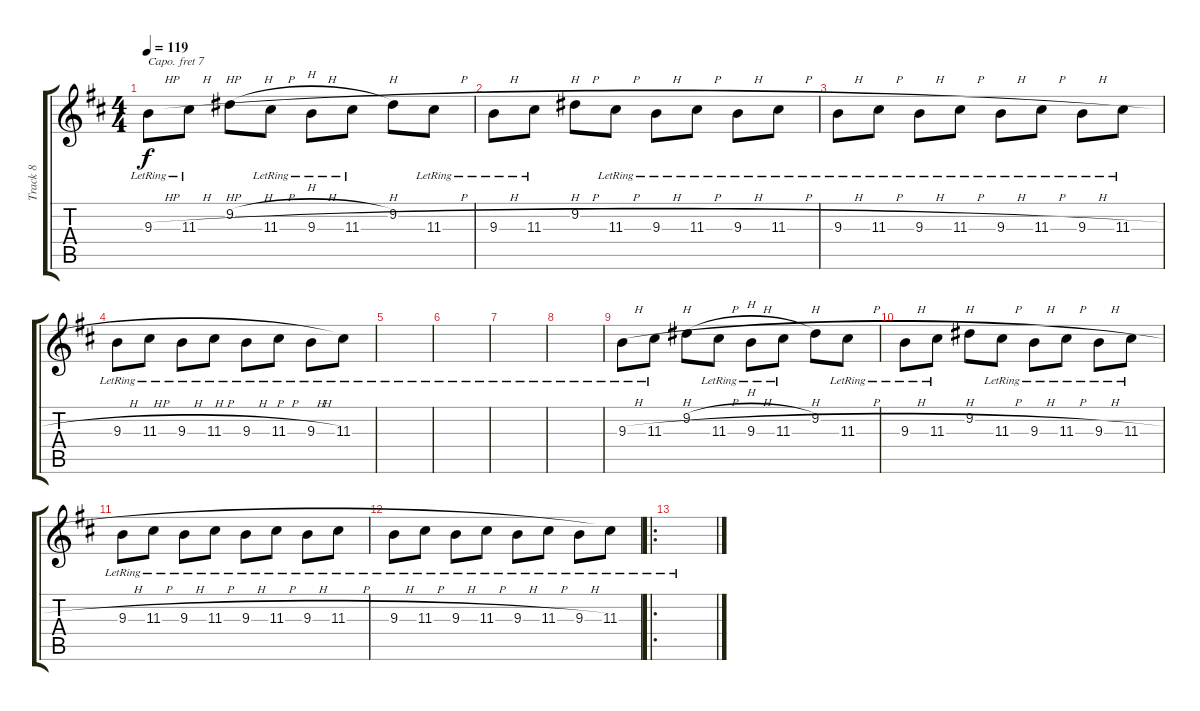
\track ("Track 8" "Track 8") {instrument stringensemble1}
\staff {score tabs}
\capo 7
\tuning (E4 B3 G3 D3 A2 E2) {hide}
\ts (4 4)
\tempo 119
\clef g2
\ks d
9.3{h lr}.8{dy f} 11.3{h lr}.8 9.2{h}.8 11.3{h lr}.8 9.3{h lr}.8 11.3{h lr}.8 9.2.8 11.3{h lr}.8 |
9.3{h lr}.8 11.3{h lr}.8 9.2.8 11.3{h lr}.8 9.3{h lr}.8 11.3{h lr}.8 9.3{h lr}.8 11.3{h lr}.8 |
9.3{h lr}.8 11.3{h lr}.8 9.3{h lr}.8 11.3{h lr}.8 9.3{h lr}.8 11.3{h lr}.8 9.3{h lr}.8 11.3{h lr}.8 |
9.3{h lr}.8 11.3{h lr}.8 9.3{h lr}.8 11.3{h lr}.8 9.3{h lr}.8 11.3{h lr}.8 9.3{h lr}.8 11.3{lr}.8 |
|
|
|
|
9.3{h lr}.8 11.3{h lr}.8 9.2{h}.8 11.3{h lr}.8 9.3{h lr}.8 11.3{h lr}.8 9.2.8 11.3{h lr}.8 |
9.3{h lr}.8 11.3{h lr}.8 9.2.8 11.3{h lr}.8 9.3{h lr}.8 11.3{h lr}.8 9.3{h lr}.8 11.3{h lr}.8 |
9.3{h lr}.8 11.3{h lr}.8 9.3{h lr}.8 11.3{h lr}.8 9.3{h lr}.8 11.3{h lr}.8 9.3{h lr}.8 11.3{h lr}.8 |
9.3{h lr}.8 11.3{h lr}.8 9.3{h lr}.8 11.3{h lr}.8 9.3{h lr}.8 11.3{h lr}.8 9.3{h lr}.8 11.3{lr}.8 |
\ro
